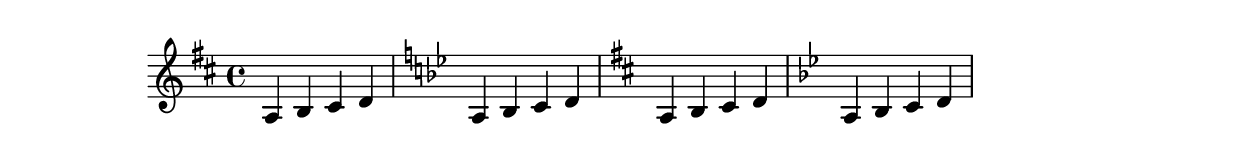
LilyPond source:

%% Do not edit this file; it is auto-generated from LSR http://lsr.dsi.unimi.it
%% This file is in the public domain.
\version "2.11.62"

\header {
  lsrtags = "pitches"

doctitlees = "Evitar que se impriman becuadros cuando cambia la armadura"
texidoces = "
Cuando cambia la armadura de la tonalidad, se imprimen becuadros
automáticamente para cancelar las alteraciones de las armaduras
anteriores.  Esto se puede evitar estableciendo al valor \"falso\" la
propiedad @code{printKeyCancellation} del contexto @code{Staff}.

"

doctitlede = "Auflösungzeichen nicht setzen, wenn die Tonart wechselt"

texidocde = "
Wenn die Tonart wechselt, werden automatisch Auflösungszeichen ausgegeben,
um Versetzungszeichen der vorherigen Tonart aufzulösen.  Das kann
verhindert werden, indem die @code{printKeyCancellation}-Eigenschaft
im @code{Staff}-Kontext auf \"false\" gesetzt wird.
"

  texidoc = "
When the key signature changes, natural signs are automatically printed
to cancel any accidentals from previous key signatures.  This may be
prevented by setting to \"false\" the @code{printKeyCancellation}
property in the @code{Staff} context. 

"
  doctitle = "Preventing natural signs from being printed when the key signature changes"
} % begin verbatim
\relative c' {
  \key d \major
  a4 b cis d
  \key g \minor
  a4 bes c d
  \set Staff.printKeyCancellation = ##f
  \key d \major
  a4 b cis d
  \key g \minor
  a4 bes c d
}
